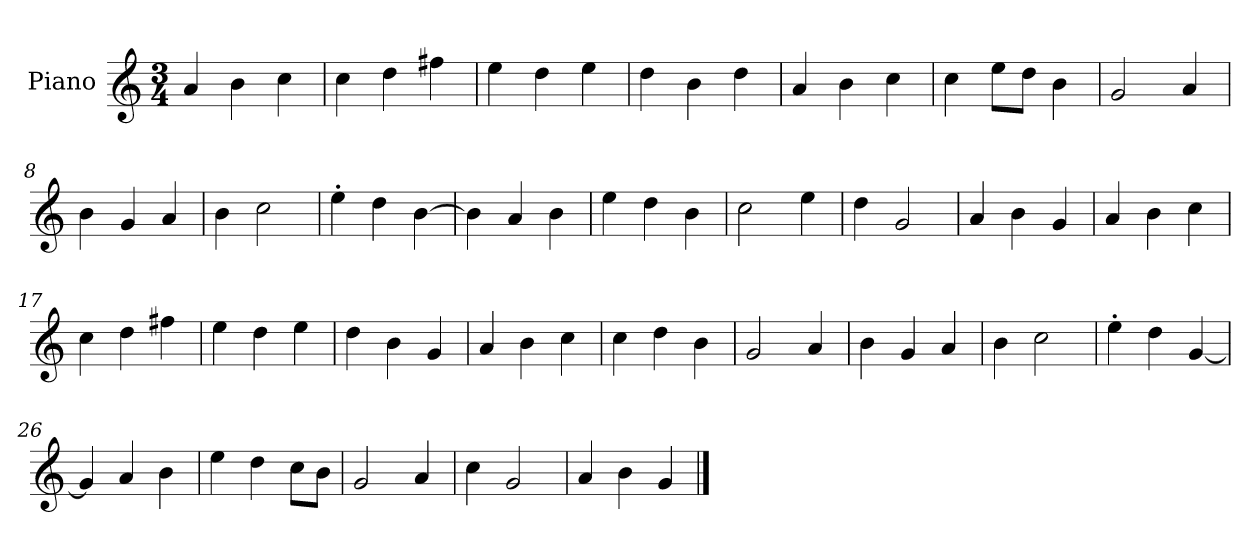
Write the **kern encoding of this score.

**kern
*part1
*staff1
*I"Piano
*I'P-no
*clefG2
*k[]
*M3/4
*MM178
=1
4a/
4b\
4cc\
=2
4cc\
4dd\
4ff#X\
=3
4ee\
4dd\
4ee\
=4
4dd\
4b\
4dd\
=5
4a/
4b\
4cc\
=6
4cc\
8ee\L
8dd\J
4b\
=7
2g/
4a/
=8
4b\
4g/
4a/
=9
4b\
2cc\
=10
4ee'\
4dd\
[4b\
=11
4b\]
4a/
4b\
!!LO:LB:g=z
=12
4ee\
4dd\
4b\
=13
2cc\
4ee\
=14
4dd\
2g/
=15
4a/
4b\
4g/
=16
4a/
4b\
4cc\
=17
4cc\
4dd\
4ff#X\
=18
4ee\
4dd\
4ee\
=19
4dd\
4b\
4g/
=20
4a/
4b\
4cc\
=21
4cc\
4dd\
4b\
=22
2g/
4a/
=23
4b\
4g/
4a/
!!LO:LB:g=z
=24
4b\
2cc\
=25
4ee'\
4dd\
[4g/
=26
4g/]
4a/
4b\
=27
4ee\
4dd\
8cc\L
8b\J
=28
2g/
4a/
=29
4cc\
2g/
=30
4a/
4b\
4g/
==
*-
